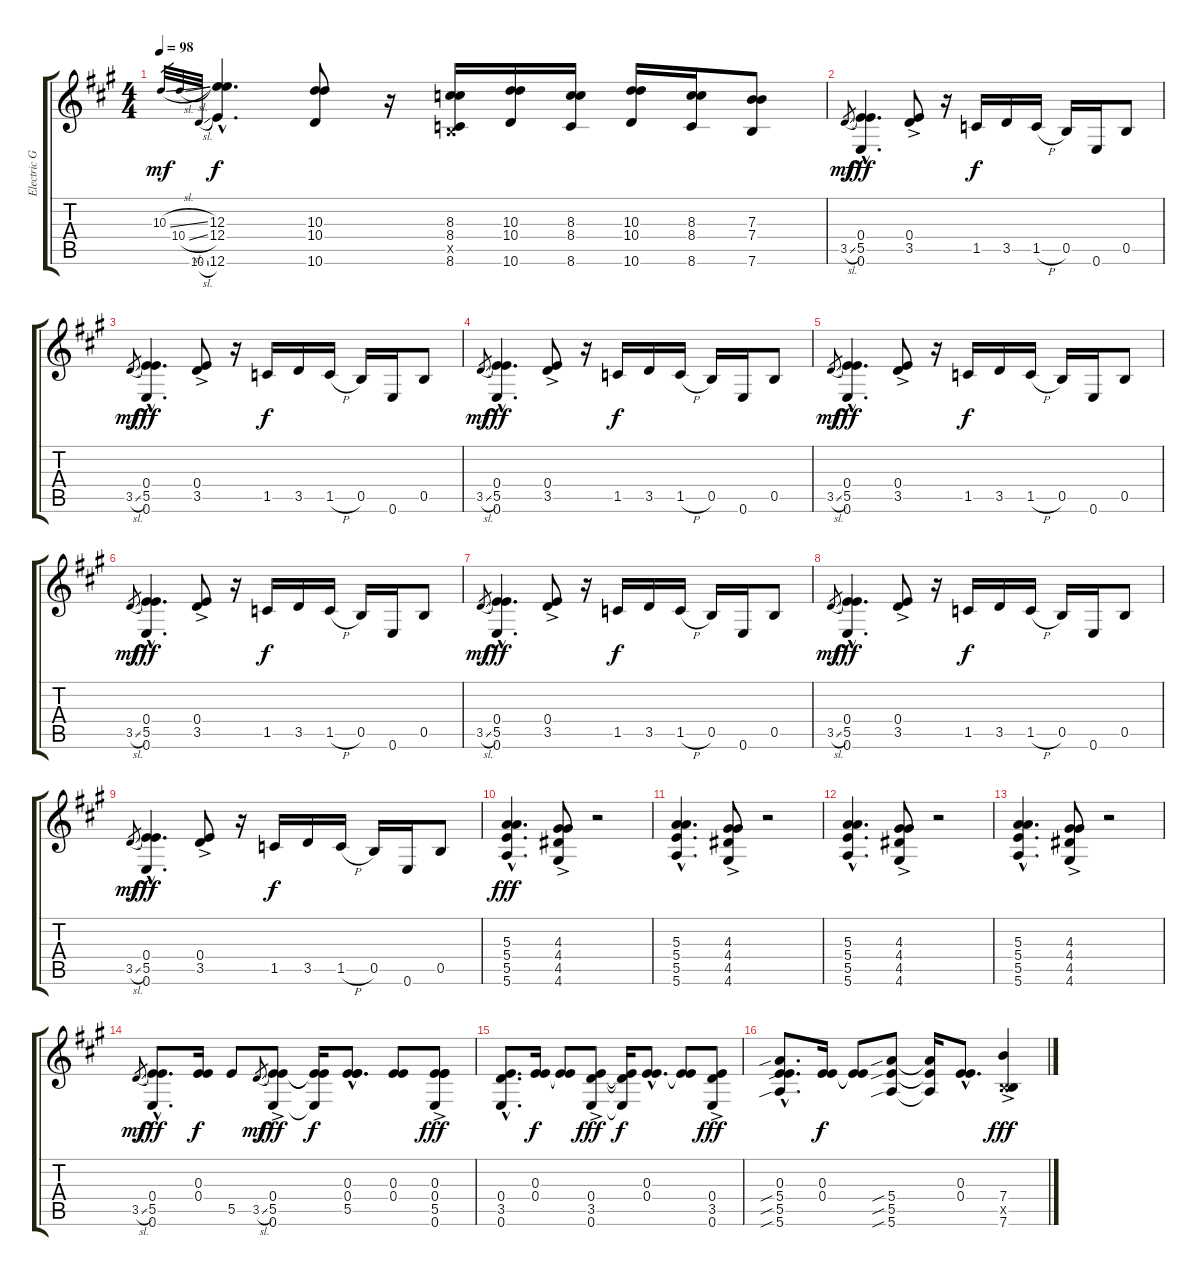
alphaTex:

\track ("Electric Guitar (dbld 1)" "Electric G") {instrument distortionguitar}
\staff {score tabs}
\tuning (E4 B3 E3 E3 B2 E2) {hide}
\ts (4 4)
\tempo 98
\clef g2
\ks a
10.3{sl}.32{gr dy mf} 10.4{sl}.32{gr} 10.6{sl}.32{gr} (12.3{hac} 12.4{hac} 12.6{hac}).4{d dy f} (10.3 10.4 10.6).8 r.16 (8.3 8.4 0.5{x} 8.6).16 (10.3 10.4 10.6).16 (8.3 8.4 8.6).16 (10.3 10.4 10.6).16 (8.3 8.4 8.6).16 (7.3 7.4 7.6).8 |
3.5{sl}.8{gr dy mf} (0.4{hac} 5.5{hac} 0.6{hac}).4{d dy fff} (0.4{ac} 3.5{ac}).8 r.16 1.5.16{dy f} 3.5.16 1.5{h}.16 0.5.16 0.6.16 0.5.8 |
3.5{sl}.8{gr dy mf} (0.4{hac} 5.5{hac} 0.6{hac}).4{d dy fff} (0.4{ac} 3.5{ac}).8 r.16 1.5.16{dy f} 3.5.16 1.5{h}.16 0.5.16 0.6.16 0.5.8 |
3.5{sl}.8{gr dy mf} (0.4{hac} 5.5{hac} 0.6{hac}).4{d dy fff} (0.4{ac} 3.5{ac}).8 r.16 1.5.16{dy f} 3.5.16 1.5{h}.16 0.5.16 0.6.16 0.5.8 |
3.5{sl}.8{gr dy mf} (0.4{hac} 5.5{hac} 0.6{hac}).4{d dy fff} (0.4{ac} 3.5{ac}).8 r.16 1.5.16{dy f} 3.5.16 1.5{h}.16 0.5.16 0.6.16 0.5.8 |
3.5{sl}.8{gr dy mf} (0.4{hac} 5.5{hac} 0.6{hac}).4{d dy fff} (0.4{ac} 3.5{ac}).8 r.16 1.5.16{dy f} 3.5.16 1.5{h}.16 0.5.16 0.6.16 0.5.8 |
3.5{sl}.8{gr dy mf} (0.4{hac} 5.5{hac} 0.6{hac}).4{d dy fff} (0.4{ac} 3.5{ac}).8 r.16 1.5.16{dy f} 3.5.16 1.5{h}.16 0.5.16 0.6.16 0.5.8 |
3.5{sl}.8{gr dy mf} (0.4{hac} 5.5{hac} 0.6{hac}).4{d dy fff} (0.4{ac} 3.5{ac}).8 r.16 1.5.16{dy f} 3.5.16 1.5{h}.16 0.5.16 0.6.16 0.5.8 |
3.5{sl}.8{gr dy mf} (0.4{hac} 5.5{hac} 0.6{hac}).4{d dy fff} (0.4{ac} 3.5{ac}).8 r.16 1.5.16{dy f} 3.5.16 1.5{h}.16 0.5.16 0.6.16 0.5.8 |
(5.3{hac} 5.4{hac} 5.5{hac} 5.6{hac}).4{d dy fff} (4.3{ac} 4.4{ac} 4.5{ac} 4.6{ac}).8 r.2 |
(5.3{hac} 5.4{hac} 5.5{hac} 5.6{hac}).4{d} (4.3{ac} 4.4{ac} 4.5{ac} 4.6{ac}).8 r.2 |
(5.3{hac} 5.4{hac} 5.5{hac} 5.6{hac}).4{d} (4.3{ac} 4.4{ac} 4.5{ac} 4.6{ac}).8 r.2 |
(5.3{hac} 5.4{hac} 5.5{hac} 5.6{hac}).4{d} (4.3{ac} 4.4{ac} 4.5{ac} 4.6{ac}).8 r.2 |
3.5{sl}.8{gr dy mf} (0.4{hac} 5.5{hac} 0.6{hac}).8{d dy fff} (0.3 0.4).16{dy f} 5.5.8 3.5{sl}.8{gr dy mf} (0.4{ac} 5.5{ac} 0.6{ac}).8{dy fff} (0.4{t} 5.5{t} 0.6{t}).16{dy f} (0.3{hac} 0.4{hac} 5.5{hac}).8{d} (0.3 0.4).8 (0.3{ac} 0.4{ac} 5.5{ac} 0.6{ac}).8{dy fff} |
(0.4{hac} 3.5{hac} 0.6{hac}).8{d} (0.3 0.4).16{dy f} (0.3{t} 0.4{t}).8 (0.4{ac} 3.5{ac} 0.6{ac}).8{dy fff} (0.4{t} 3.5{t} 0.6{t}).16{dy f} (0.3{hac} 0.4{hac}).8{d} (0.3{t} 0.4{t}).8 (0.4{ac} 3.5{ac} 0.6{ac}).8{dy fff} |
(0.3{hac} 5.4{sib hac} 5.5{sib hac} 5.6{sib hac}).8{d} (0.3 0.4).16{dy f} (0.3{t} 0.4{t}).8 (5.4{sib} 5.5{sib} 5.6{sib}).8 (5.4{t} 5.5{t} 5.6{t}).16 (0.3{hac} 0.4{hac}).8{d} (7.4{ac} 0.5{ac x} 7.6{ac}).4{dy fff}
